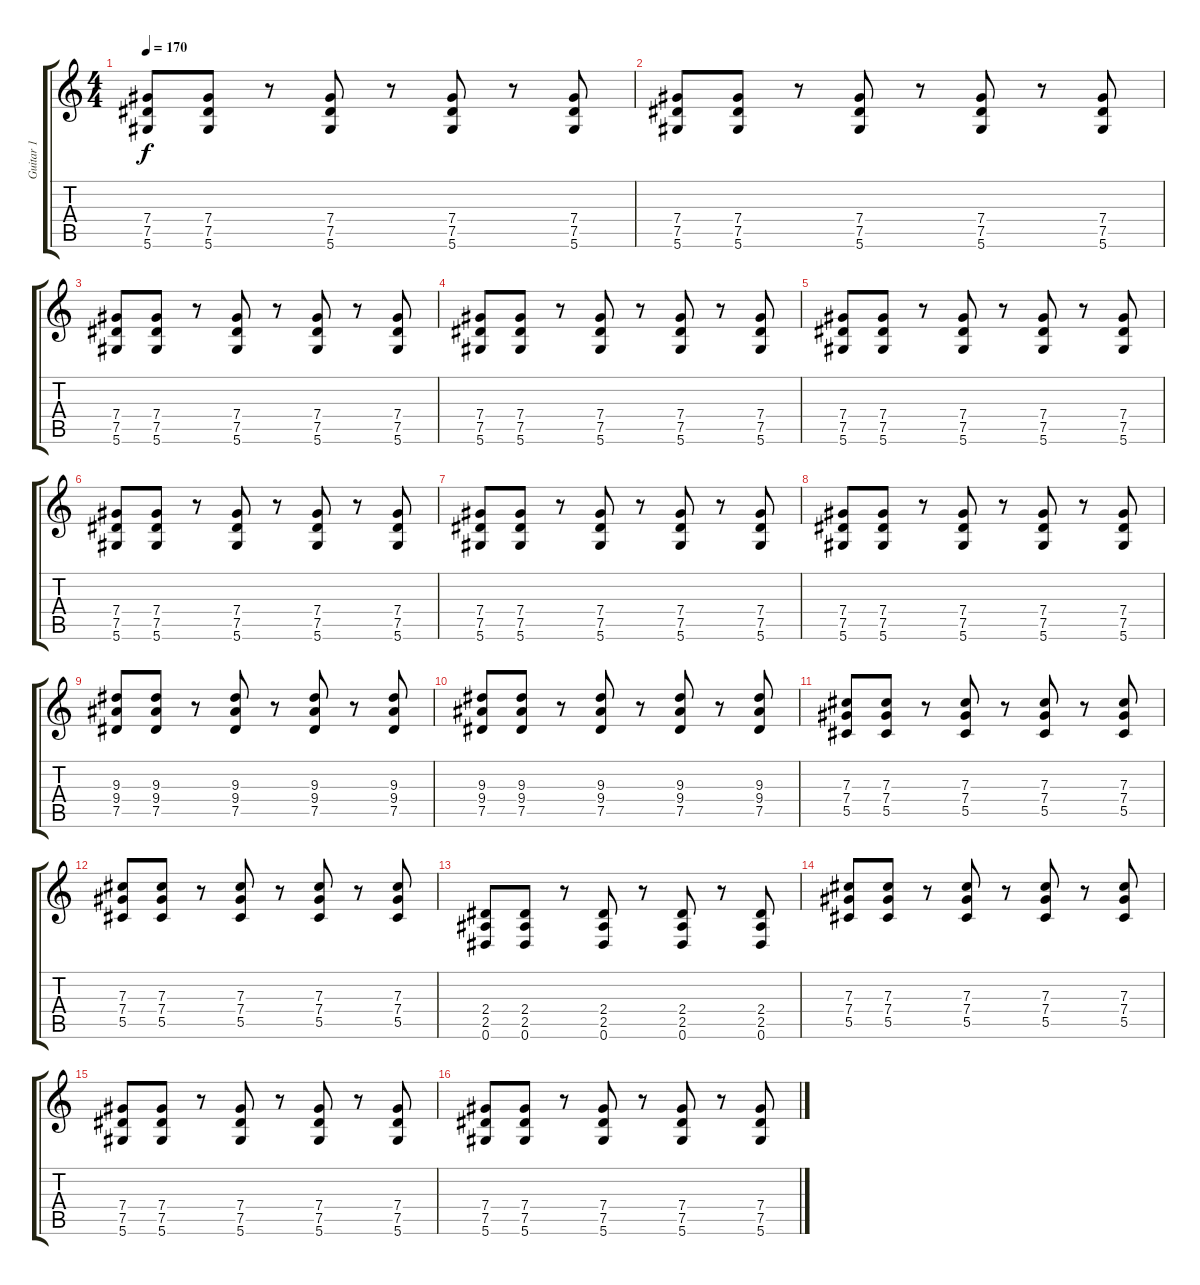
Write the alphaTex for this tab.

\track ("Guitar 1" "Guitar 1") {instrument overdrivenguitar}
\staff {score tabs}
\tuning (Eb4 Bb3 Gb3 Db3 Ab2 Eb2) {hide}
\ts (4 4)
\tempo 170
\clef g2
\ks c
(7.4 7.5 5.6).8{dy f instrument overdrivenguitar} (7.4 7.5 5.6).8 r.8 (7.4 7.5 5.6).8 r.8 (7.4 7.5 5.6).8 r.8 (7.4 7.5 5.6).8 |
(7.4 7.5 5.6).8 (7.4 7.5 5.6).8 r.8 (7.4 7.5 5.6).8 r.8 (7.4 7.5 5.6).8 r.8 (7.4 7.5 5.6).8 |
(7.4 7.5 5.6).8 (7.4 7.5 5.6).8 r.8 (7.4 7.5 5.6).8 r.8 (7.4 7.5 5.6).8 r.8 (7.4 7.5 5.6).8 |
(7.4 7.5 5.6).8 (7.4 7.5 5.6).8 r.8 (7.4 7.5 5.6).8 r.8 (7.4 7.5 5.6).8 r.8 (7.4 7.5 5.6).8 |
(7.4 7.5 5.6).8 (7.4 7.5 5.6).8 r.8 (7.4 7.5 5.6).8 r.8 (7.4 7.5 5.6).8 r.8 (7.4 7.5 5.6).8 |
(7.4 7.5 5.6).8 (7.4 7.5 5.6).8 r.8 (7.4 7.5 5.6).8 r.8 (7.4 7.5 5.6).8 r.8 (7.4 7.5 5.6).8 |
(7.4 7.5 5.6).8 (7.4 7.5 5.6).8 r.8 (7.4 7.5 5.6).8 r.8 (7.4 7.5 5.6).8 r.8 (7.4 7.5 5.6).8 |
(7.4 7.5 5.6).8 (7.4 7.5 5.6).8 r.8 (7.4 7.5 5.6).8 r.8 (7.4 7.5 5.6).8 r.8 (7.4 7.5 5.6).8 |
(9.3 9.4 7.5).8 (9.3 9.4 7.5).8 r.8 (9.3 9.4 7.5).8 r.8 (9.3 9.4 7.5).8 r.8 (9.3 9.4 7.5).8 |
(9.3 9.4 7.5).8 (9.3 9.4 7.5).8 r.8 (9.3 9.4 7.5).8 r.8 (9.3 9.4 7.5).8 r.8 (9.3 9.4 7.5).8 |
(7.3 7.4 5.5).8 (7.3 7.4 5.5).8 r.8 (7.3 7.4 5.5).8 r.8 (7.3 7.4 5.5).8 r.8 (7.3 7.4 5.5).8 |
(7.3 7.4 5.5).8 (7.3 7.4 5.5).8 r.8 (7.3 7.4 5.5).8 r.8 (7.3 7.4 5.5).8 r.8 (7.3 7.4 5.5).8 |
(2.4 2.5 0.6).8 (2.4 2.5 0.6).8 r.8 (2.4 2.5 0.6).8 r.8 (2.4 2.5 0.6).8 r.8 (2.4 2.5 0.6).8 |
(7.3 7.4 5.5).8 (7.3 7.4 5.5).8 r.8 (7.3 7.4 5.5).8 r.8 (7.3 7.4 5.5).8 r.8 (7.3 7.4 5.5).8 |
(7.4 7.5 5.6).8 (7.4 7.5 5.6).8 r.8 (7.4 7.5 5.6).8 r.8 (7.4 7.5 5.6).8 r.8 (7.4 7.5 5.6).8 |
(7.4 7.5 5.6).8 (7.4 7.5 5.6).8 r.8 (7.4 7.5 5.6).8 r.8 (7.4 7.5 5.6).8 r.8 (7.4 7.5 5.6).8
